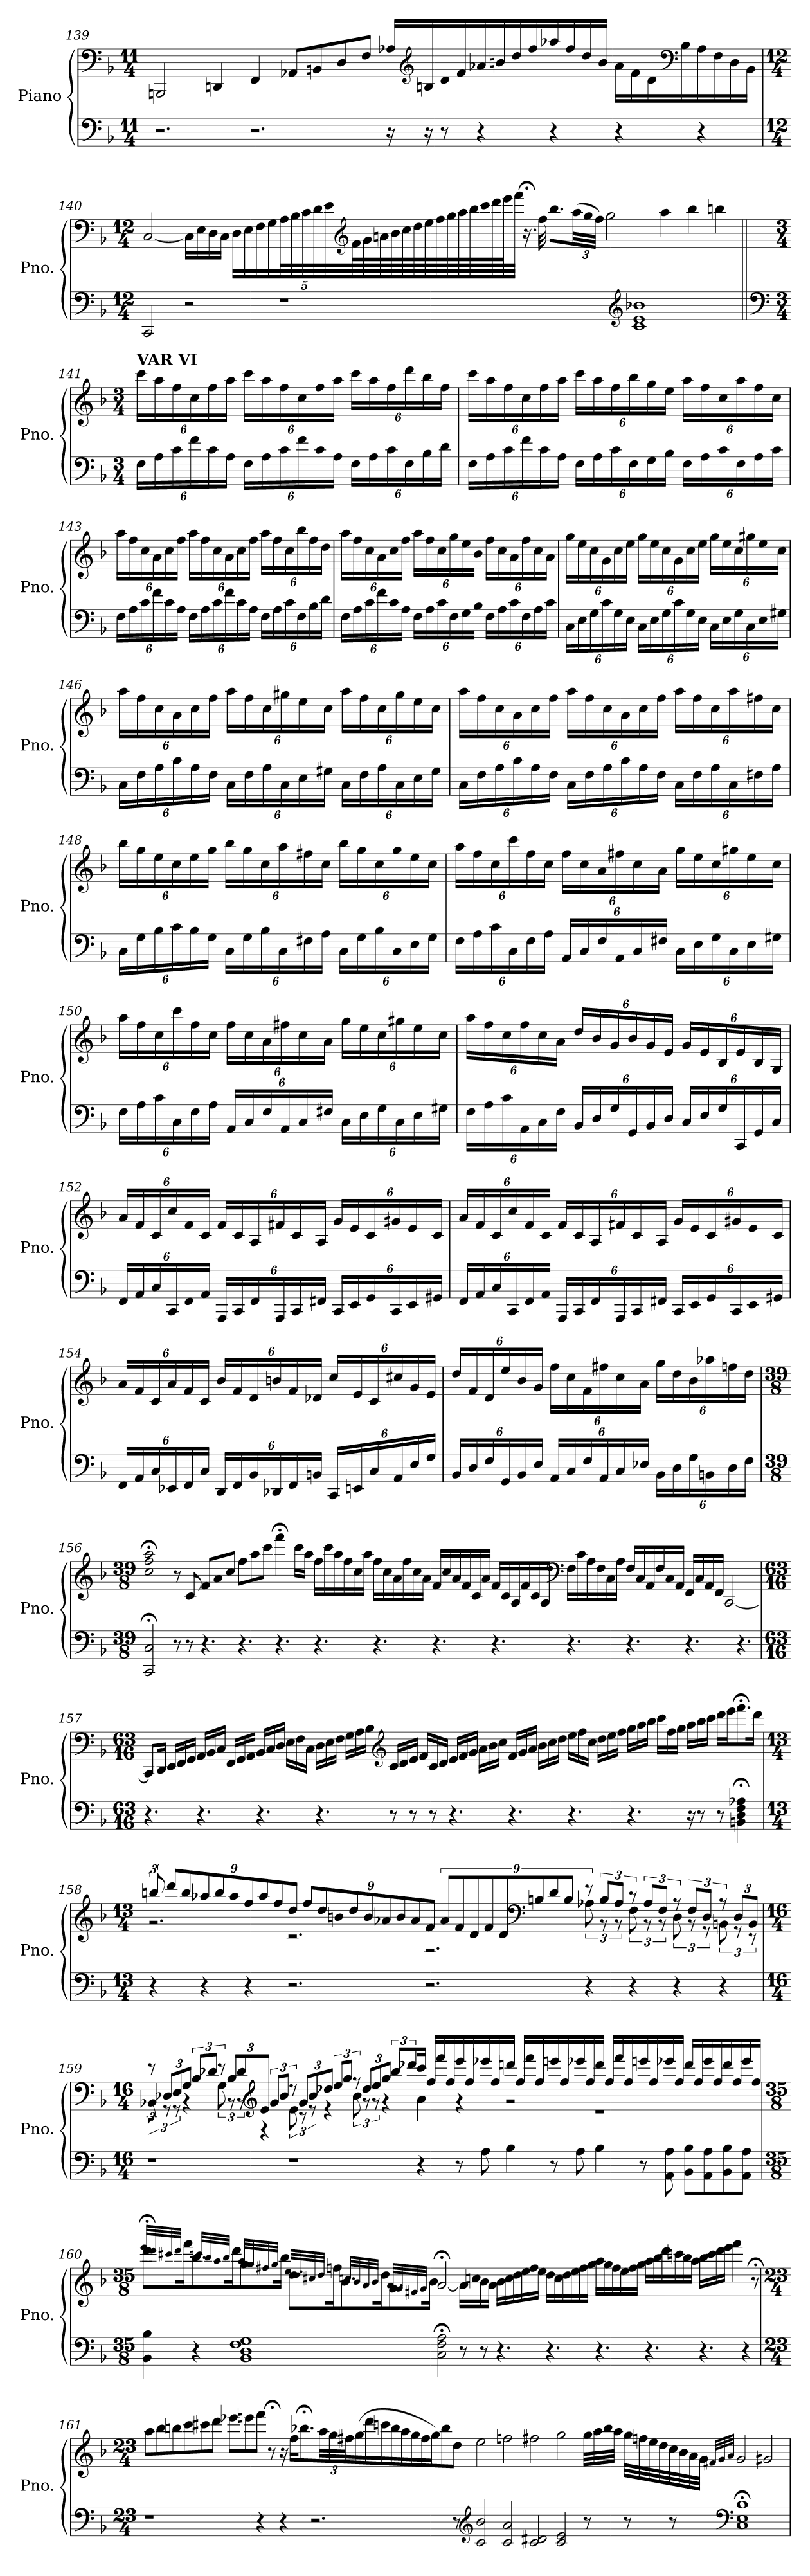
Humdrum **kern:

**kern	**kern
*part1	*part1
*staff2	*staff1
*I"Piano	*
*I'Pno.	*
!!LO:LB:g=z
*clefF4	*clefF4
*k[b-]	*k[b-]
*F:	*F:
*M11/4	*M11/4
=139	=139
2.r	2BBBn/
.	4DDn/
2.r	4FF/
.	8AA-X/L
.	8BBn/
.	8D/
.	8F/J
16r	16A-X/LL
*	*clefG2
16r	16Bn/
8r	16d/
.	16f/
4r	16a-X/
.	16bn/
.	16dd/
.	16ff/
4r	16aa-X/
.	16ff/
.	16dd/
.	16b/JJ
4r	16a-\LL
.	16f\
.	16d\
*	*clefF4
.	16B\
4r	16A-\
.	16F\
.	16D\
.	16BB\JJ
!!LO:LB:g=z
=140	=140
*M12/4	*M12/4
2CC/	[2C/
2r	16C\LL]
.	16E\
.	16D\
.	16C\JJ
.	16D\LL
.	16E\
.	16F\
.	16G\
*	*Xbrackettup
1r	40A\L
.	40B-\
.	40c\
.	40d\
.	40e\
*	*clefG2
.	64f\L
.	64g\
.	64an\
.	64b-\
.	64cc\
.	64dd\
.	64ee\
.	64ff\
.	64gg\
.	64aa\
.	64bb-\
.	64ccc\
.	64ddd\
.	64eee\J
.	32fff\JJJ
.	16.r;<
.	32ff\
.	8.bb-\L
.	(>48aa\LL
.	48gg\
.	48ff\JJJ)
.	2gg\
*clefG2	*
1c 1e 1b-X	.
.	4aa\
.	4bb-\
.	4bbn\
!!LO:LB:g=z
=141||	=141||
*clefF4	*
*M3/4	*M3/4
*Xbrackettup	*
!	!LO:TX:a:B:t=VAR VI
24F\LL	24ccc\LL
24A\	24aa\
24c\	24ff\
24f\	24cc\
24c\	24ff\
24A\JJ	24aa\JJ
24F\LL	24ccc\LL
24A\	24aa\
24c\	24ff\
24f\	24cc\
24c\	24ff\
24A\JJ	24aa\JJ
24F\LL	24ccc\LL
24A\	24aa\
24c\	24ff\
24F\	24ddd\
24B-\	24bb-\
24d\JJ	24ff\JJ
=142	=142
24F\LL	24ccc\LL
24A\	24aa\
24c\	24ff\
24f\	24cc\
24c\	24ff\
24A\JJ	24aa\JJ
24F\LL	24ccc\LL
24A\	24aa\
24c\	24ff\
24F\	24bb-\
24G\	24gg\
24B-\JJ	24ee\JJ
24F\LL	24aa\LL
24A\	24ff\
24c\	24cc\
24F\	24aa\
24A\	24ff\
24c\JJ	24cc\JJ
!!LO:LB:g=z
=143	=143
24F\LL	24aa\LL
24A\	24ff\
24c\	24cc\
24f\	24a\
24c\	24cc\
24A\JJ	24ff\JJ
24F\LL	24aa\LL
24A\	24ff\
24c\	24cc\
24f\	24a\
24c\	24cc\
24A\JJ	24ff\JJ
24F\LL	24aa\LL
24A\	24ff\
24c\	24cc\
24F\	24bb-\
24B-\	24ff\
24d\JJ	24dd\JJ
=144	=144
24F\LL	24aa\LL
24A\	24ff\
24c\	24cc\
24f\	24a\
24c\	24cc\
24A\JJ	24ff\JJ
24F\LL	24aa\LL
24A\	24ff\
24c\	24cc\
24F\	24gg\
24G\	24ee\
24B-\JJ	24b-\JJ
24F\LL	24ff\LL
24A\	24cc\
24c\	24a\
24F\	24ff\
24A\	24cc\
24c\JJ	24a\JJ
!!LO:PB:g=z
=145	=145
24C\LL	24gg\LL
24E\	24ee\
24G\	24cc\
24c\	24g\
24G\	24cc\
24E\JJ	24ee\JJ
24C\LL	24gg\LL
24E\	24ee\
24G\	24cc\
24c\	24g\
24G\	24cc\
24E\JJ	24ee\JJ
24C\LL	24gg\LL
24E\	24ee\
24G\	24cc\
24C\	24gg#X\
24E\	24ee\
24G#X\JJ	24cc\JJ
=146	=146
24C\LL	24aa\LL
24F\	24ff\
24A\	24cc\
24c\	24a\
24A\	24cc\
24F\JJ	24ff\JJ
24C\LL	24aa\LL
24F\	24ff\
24A\	24cc\
24C\	24gg#X\
24E\	24ee\
24G#X\JJ	24cc\JJ
24C\LL	24aa\LL
24F\	24ff\
24A\	24cc\
24C\	24gg#\
24E\	24ee\
24G#\JJ	24cc\JJ
!!LO:LB:g=z
=147	=147
24C\LL	24aa\LL
24F\	24ff\
24A\	24cc\
24c\	24a\
24A\	24cc\
24F\JJ	24ff\JJ
24C\LL	24aa\LL
24F\	24ff\
24A\	24cc\
24c\	24a\
24A\	24cc\
24F\JJ	24ff\JJ
24C\LL	24aa\LL
24F\	24ff\
24A\	24cc\
24C\	24aa\
24F#X\	24ff#X\
24A\JJ	24cc\JJ
=148	=148
24C\LL	24bb-\LL
24G\	24gg\
24B-\	24ee\
24c\	24cc\
24B-\	24ee\
24G\JJ	24gg\JJ
24C\LL	24bb-\LL
24G\	24gg\
24B-\	24cc\
24C\	24aa\
24F#X\	24ff#X\
24A\JJ	24cc\JJ
24C\LL	24bb-\LL
24G\	24gg\
24B-\	24cc\
24C\	24gg\
24E\	24ee\
24G\JJ	24cc\JJ
!!LO:LB:g=z
=149	=149
24F\LL	24aa\LL
24A\	24ff\
24c\	24cc\
24C\	24ccc\
24F\	24ff\
24A\JJ	24cc\JJ
24AA/LL	24ff\LL
24C/	24cc\
24F/	24a\
24AA/	24ff#X\
24C/	24cc\
24F#X/JJ	24a\JJ
24C\LL	24gg\LL
24E\	24ee\
24G\	24cc\
24C\	24gg#X\
24E\	24ee\
24G#X\JJ	24cc\JJ
=150	=150
24F\LL	24aa\LL
24A\	24ff\
24c\	24cc\
24C\	24ccc\
24F\	24ff\
24A\JJ	24cc\JJ
24AA/LL	24ff\LL
24C/	24cc\
24F/	24a\
24AA/	24ff#X\
24C/	24cc\
24F#X/JJ	24a\JJ
24C\LL	24gg\LL
24E\	24ee\
24G\	24cc\
24C\	24gg#X\
24E\	24ee\
24G#X\JJ	24cc\JJ
!!LO:LB:g=z
=151	=151
24F\LL	24aa\LL
24A\	24ff\
24c\	24cc\
24AA\	24ff\
24C\	24cc\
24F\JJ	24a\JJ
24BB-/LL	24dd/LL
24D/	24b-/
24G/	24g/
24GG/	24b-/
24BB-/	24g/
24D/JJ	24e/JJ
24C/LL	24g/LL
24E/	24e/
24G/	24B-/
24CC/	24e/
24GG/	24B-/
24C/JJ	24G/JJ
=152	=152
24FF/LL	24a/LL
24AA/	24f/
24C/	24c/
24CC/	24cc/
24FF/	24f/
24AA/JJ	24c/JJ
24AAA/LL	24f/LL
24CC/	24c/
24FF/	24A/
24AAA/	24f#X/
24CC/	24c/
24FF#X/JJ	24A/JJ
24CC/LL	24g/LL
24EE/	24e/
24GG/	24c/
24CC/	24g#X/
24EE/	24e/
24GG#X/JJ	24c/JJ
!!LO:LB:g=z
=153	=153
24FF/LL	24a/LL
24AA/	24f/
24C/	24c/
24CC/	24cc/
24FF/	24f/
24AA/JJ	24c/JJ
24AAA/LL	24f/LL
24CC/	24c/
24FF/	24A/
24AAA/	24f#X/
24CC/	24c/
24FF#X/JJ	24A/JJ
24CC/LL	24g/LL
24EE/	24e/
24GG/	24c/
24CC/	24g#X/
24EE/	24e/
24GG#X/JJ	24c/JJ
=154	=154
24FF/LL	24a/LL
24AA/	24f/
24C/	24c/
24EE-X/	24a/
24FF/	24f/
24C/JJ	24c/JJ
24DD/LL	24b-/LL
24FF/	24f/
24BB-/	24d/
24DD-X/	24bn/
24FF/	24f/
24BBn/JJ	24d-X/JJ
24CC/LL	24cc/LL
24EEn/	24e/
24C/	24c/
24AA/	24cc#X/
24E/	24g/
24G/JJ	24e/JJ
!!LO:LB:g=z
=155	=155
24BB-/LL	24dd/LL
24D/	24f/
24F/	24d/
24GG/	24ee/
24BB-/	24b-/
24E/JJ	24g/JJ
24AA/LL	24ff\LL
24C/	24cc\
24F/	24f\
24AA/	24ff#X\
24C/	24cc\
24E-X/JJ	24a\JJ
24BB-\LL	24gg\LL
24D\	24dd\
24G\	24b-\
24BBn\	24aa-X\
24D\	24ffn\
24F\JJ	24dd\JJ
!!LO:PB:g=z
=156	=156
*M39/8	*M39/8
2CC/;< 2C/;<	2cc\;< 2ff\;< 2aa\;<
8r	8r
8r	8c/
4.r	8f/L
.	8a/
.	8cc/J
4.r	8ff\L
.	8aa\
.	8ccc\J
4.r	4fff;<\
.	16ccc\LL
.	16aa\JJ
4.r	16ff\LL
.	16ccc\
.	16aa\
.	16ff\
.	16cc\
.	16aa\JJ
4.r	16ff\LL
.	16cc\
.	16a\
.	16ff\
.	16cc\
.	16a\JJ
4.r	16f/LL
.	16cc/
.	16a/
.	16f/
.	16c/
.	16a/JJ
4.r	16f/LL
.	16c/
.	16A/
.	16f/
.	16c/
.	16A/JJ
*	*clefF4
4.r	16F\LL
.	16c\
.	16A\
.	16F\
.	16C\
.	16A\JJ
4.r	16F/LL
.	16C/
.	16AA/
.	16F/
.	16C/
.	16AA/JJ
4.r	16FF/LL
.	16C/
.	16AA/
.	16FF/JJ
.	[2CC/
4.r	.
!!LO:LB:g=z
=157	=157
*M63/16	*M63/16
4.r	8CC/L]
.	16DD/Jk
.	16EE/LL
.	16FF/
.	16GG/JJ
4.r	16AA/LL
.	16BB-/
.	16C/JJ
.	16FF/LL
.	16GG/
.	16AA/JJ
4.r	16BB-/LL
.	16C/
.	16D/JJ
.	16E\LL
.	16F\
.	16C\JJ
4.r	16D\LL
.	16E\
.	16F\JJ
.	16G\LL
.	16A\
.	16B-\JJ
*	*clefG2
8r	16c/LL
.	16d/
8r	16e/JJ
.	16f/LL
8r	16c/
.	16d/JJ
4.r	16e/LL
.	16f/
.	16g/JJ
.	16a\LL
.	16b-\
.	16cc\JJ
4.r	16f/LL
.	16g/
.	16a/JJ
.	16b-\LL
.	16cc\
.	16dd\JJ
4.r	16ee\LL
.	16ff\
.	16cc\JJ
.	16dd\LL
.	16ee\
.	16ff\JJ
4.r	16gg\LL
.	16aa\
.	16bb-\JJ
.	16ccc\LL
.	16ff\
.	16gg\JJ
16r	16aa\LL
8r	16bb-\
.	16ccc\JJ
8r	16ddd\LL
.	16eee\J
4BBn\;< 4D\;< 4F\;< 4A-X\;<	8.fff;<\
.	16ddd\Jk
!!LO:LB:g=z
=158	=158
*M13/4	*M13/4
*	*brackettup
*	*^
4r	12bbn/	2.r
.	12ddd/L	.
.	12bb/	.
*	*Xbrackettup	*
4r	12aa-X/	.
.	12bb/	.
.	12aa-/	.
4r	12ff/	.
.	12aa-/	.
.	12ff/	.
*	*brackettup	*
2.r	12dd/J	2.r
.	12ff/L	.
.	12dd/	.
*	*Xbrackettup	*
.	12bn/	.
.	12dd/	.
.	12b/	.
.	12a-X/	.
.	12b/	.
.	12a-/	.
*	*brackettup	*
2.r	12f/J	2.r
.	12a-/L	.
.	12f/	.
*	*Xbrackettup	*
.	12d/	.
.	12f/	.
.	12d/	.
*	*clefF4	*
.	12Bn/	.
.	12d/	.
.	12B/J	.
*	*brackettup	*
4r	12r	12A-X\
.	12B/L	12r
.	12A-/J	12r
4r	12r	12F\
.	12A-/L	12r
.	12F/J	12r
4r	12r	12D\
.	12F/L	12r
.	12D/J	12r
4r	12r	12BBn\
.	12D/L	12r
.	12BB/J	12r
!!LO:LB:g=z	!!
=159	=159	=159
*M16/4	*M16/4	*
1r	12r	12BB-X\
.	12D-X/L	12r
.	12E/	12r
.	12G/J	4r
.	12B-/L	.
.	12d-X/J	.
.	12r	12G\
.	12B-/L	12r
.	12d-/	12r
*	*clefG2	*
.	12e/J	4r
.	12g/L	.
.	12b-/J	.
1r	12r	12e\
.	12g/L	12r
.	12b-/	12r
.	12dd-X/J	4r
.	12ee/L	.
.	12gg/J	.
.	12r	12b-\
.	12dd-/L	12r
.	12ee/	12r
.	12gg/J	4r
.	12bb-/L	.
.	12ddd-X/	.
4r	16ccc/Jk	4a\
.	16ff/LL	.
.	16fff/	.
.	16ff/	.
8r	16eee/	4r
.	16ff/	.
8A\	16eee-X/	.
.	16ff/	.
4B-\	16dddn/JJ	2r
.	16ff/LL	.
.	16fff/	.
.	16ff/	.
8r	16eeen/	.
.	16ff/	.
8A\	16eee-X/	.
.	16ff/	.
4B-\	16ddd/JJ	1r
.	16ff/LL	.
.	16fff/	.
.	16ff/	.
8r	16eeen/	.
.	16ff/	.
8AA\ 8A\	16eee-X/	.
.	16ff/JJ	.
8BB-\ 8B-\L	16ddd/LL	.
.	16ff/	.
8AA\ 8A\	16eee-/	.
.	16ff/	.
8BB-\ 8B-\	16ddd/	.
.	16ff/	.
8AA\ 8A\J	16eee-/	.
.	16ff/JJ	.
*	*v	*v
!!LO:LB:g=z
=160	=160
*M35/8	*M35/8
4BB-\ 4B-\	8.ddd;<\L
.	32qeee/LLL
.	32qddd/
.	32qccc#X/
.	32qddd/JJJ
.	16fff\K
4r	8.bb-\
.	32qcccn/LLL
.	32qbb-/
.	32qaa/
.	32qbb-/JJJ
.	16ddd\K
1BB- 1D 1F 1G	8.gg\
.	32qaa/LLL
.	32qgg/
.	32qff#X/
.	32qgg/JJJ
.	16bb-\Jk
.	8.dd\L
.	32qee/LLL
.	32qdd/
.	32qcc#X/
.	32qdd/JJJ
.	16ffn\K
.	8.b-\
.	32qccn/LLL
.	32qb-/
.	32qa/
.	32qb-/JJJ
.	16dd\K
.	8.g\
.	32qa/LLL
.	32qg/
.	32qf#X/
.	32qg/JJJ
.	16b-\Jk
2C\;< 2F\;< 2A\;<	[2a;</
8r	16a\LL]
.	16cc\
8r	16b-\
.	16a\JJ
4.r	16b-\LL
.	16cc\
.	16dd\
.	16ee\
.	16ff\
.	16ee\JJ
4.r	16dd\LL
.	16cc\
.	16dd\
.	16ee\
.	16ff\
.	16gg\JJ
4.r	16aa\LL
.	16gg\
.	16ff\
.	16ee\
.	16ff\
.	16gg\JJ
4.r	16aa\LL
.	16bb-\
.	16ddd\
.	16ccc\
.	16bb-\
.	16aa\JJ
4.r	16bb-\LL
.	16ccc\
.	16ddd\
.	16eee\JJ
.	4fff\
4r	.
.	8r;<
!!LO:LB:g=z
=161	=161
*M23/4	*M23/4
1r	8aa\L
.	8bb-\
.	8bbn\
.	8ccc\
.	8ccc#X\
.	8ddd\J
.	8eee-X\L
.	8eeen\
4r	8fff\J
.	8r;<
4r	16r
.	16ff\KL
.	8.bb-X;<\
2.r	.
*	*Xbrackettup
.	48aa\LL
.	48gg\
.	48ff#X\J
.	(>16gg\
.	16ddd\
.	16cccn\
.	16bb-\
.	16aa\
.	16gg\
.	16ff#\
.	16gg\J)
.	8bb-\
8r	8dd\J
*clefG2	*
2c/ 2b-/	2ee\
2c/ 2a/	2ffn\
2c/ 2d#X/	2ff#X\
2c/ 2e/	2gg\
8r	32gg\LLL
.	32aa\
.	32bb-\
.	32aa\JJJ
8r	32gg\LLL
.	32ffn\
.	32ee\
.	32dd\
8r	32cc\
.	32b-\
.	32a\
.	32g\JJJ
*clefF4	*
.	32qf#X/LLL
.	32qg/
.	32qa/JJJ
1C;< 1E;< 1B-;<	2g/
.	2g#X/
=	=
*-	*-
